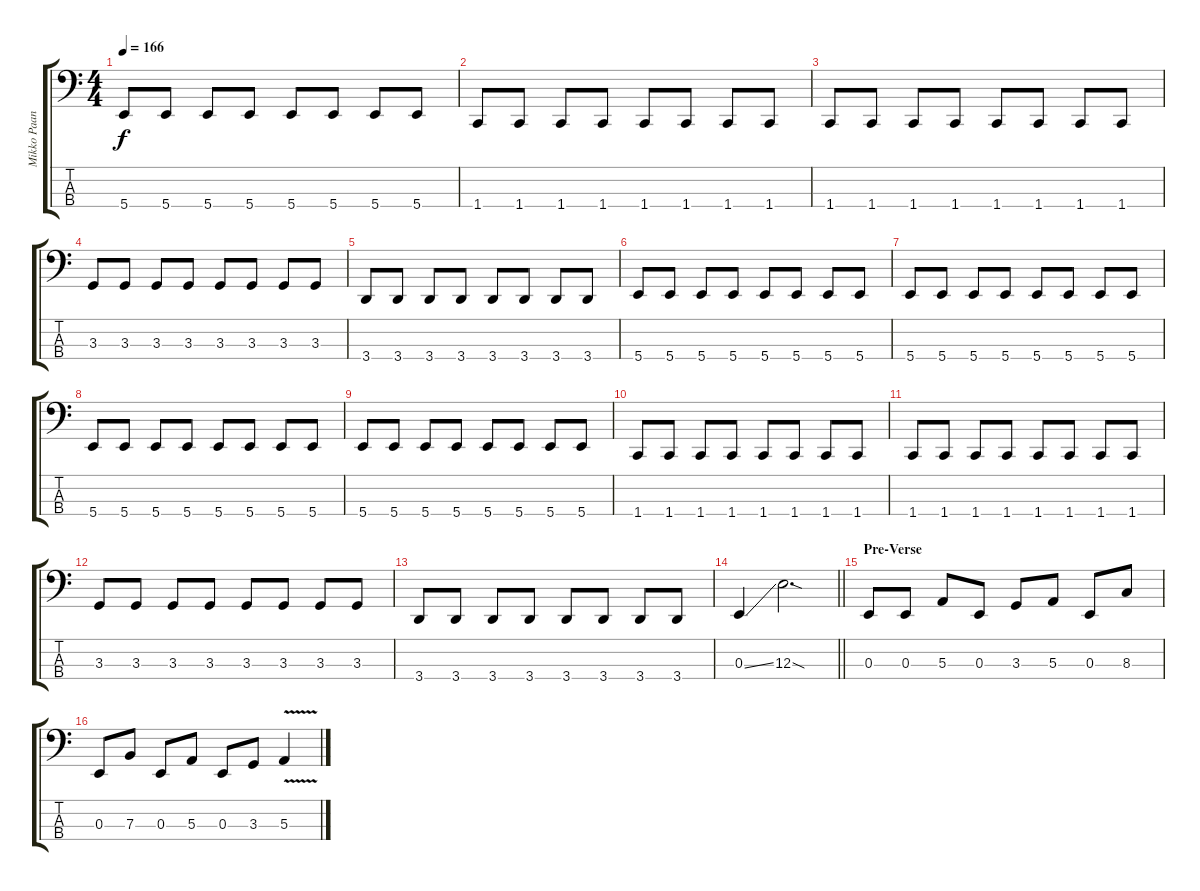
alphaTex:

\track ("Mikko Paananen" "Mikko Paan") {instrument electricbassfinger}
\staff {score tabs}
\tuning (D2 A1 E1 B0) {hide}
\ts (4 4)
\tempo 166
\clef f4
\ks c
5.4.8{dy f} 5.4.8 5.4.8 5.4.8 5.4.8 5.4.8 5.4.8 5.4.8 |
1.4.8 1.4.8 1.4.8 1.4.8 1.4.8 1.4.8 1.4.8 1.4.8 |
1.4.8 1.4.8 1.4.8 1.4.8 1.4.8 1.4.8 1.4.8 1.4.8 |
3.3.8 3.3.8 3.3.8 3.3.8 3.3.8 3.3.8 3.3.8 3.3.8 |
3.4.8 3.4.8 3.4.8 3.4.8 3.4.8 3.4.8 3.4.8 3.4.8 |
5.4.8 5.4.8 5.4.8 5.4.8 5.4.8 5.4.8 5.4.8 5.4.8 |
5.4.8 5.4.8 5.4.8 5.4.8 5.4.8 5.4.8 5.4.8 5.4.8 |
5.4.8 5.4.8 5.4.8 5.4.8 5.4.8 5.4.8 5.4.8 5.4.8 |
5.4.8 5.4.8 5.4.8 5.4.8 5.4.8 5.4.8 5.4.8 5.4.8 |
1.4.8 1.4.8 1.4.8 1.4.8 1.4.8 1.4.8 1.4.8 1.4.8 |
1.4.8 1.4.8 1.4.8 1.4.8 1.4.8 1.4.8 1.4.8 1.4.8 |
3.3.8 3.3.8 3.3.8 3.3.8 3.3.8 3.3.8 3.3.8 3.3.8 |
3.4.8 3.4.8 3.4.8 3.4.8 3.4.8 3.4.8 3.4.8 3.4.8 |
\barLineRight lightlight
0.3{ss}.4 12.3{sod}.2{d} |
\section ("" "Pre-Verse")
0.3.8 0.3.8 5.3.8 0.3.8 3.3.8 5.3.8 0.3.8 8.3.8 |
0.3.8 7.3.8 0.3.8 5.3.8 0.3.8 3.3.8 5.3{v}.4
